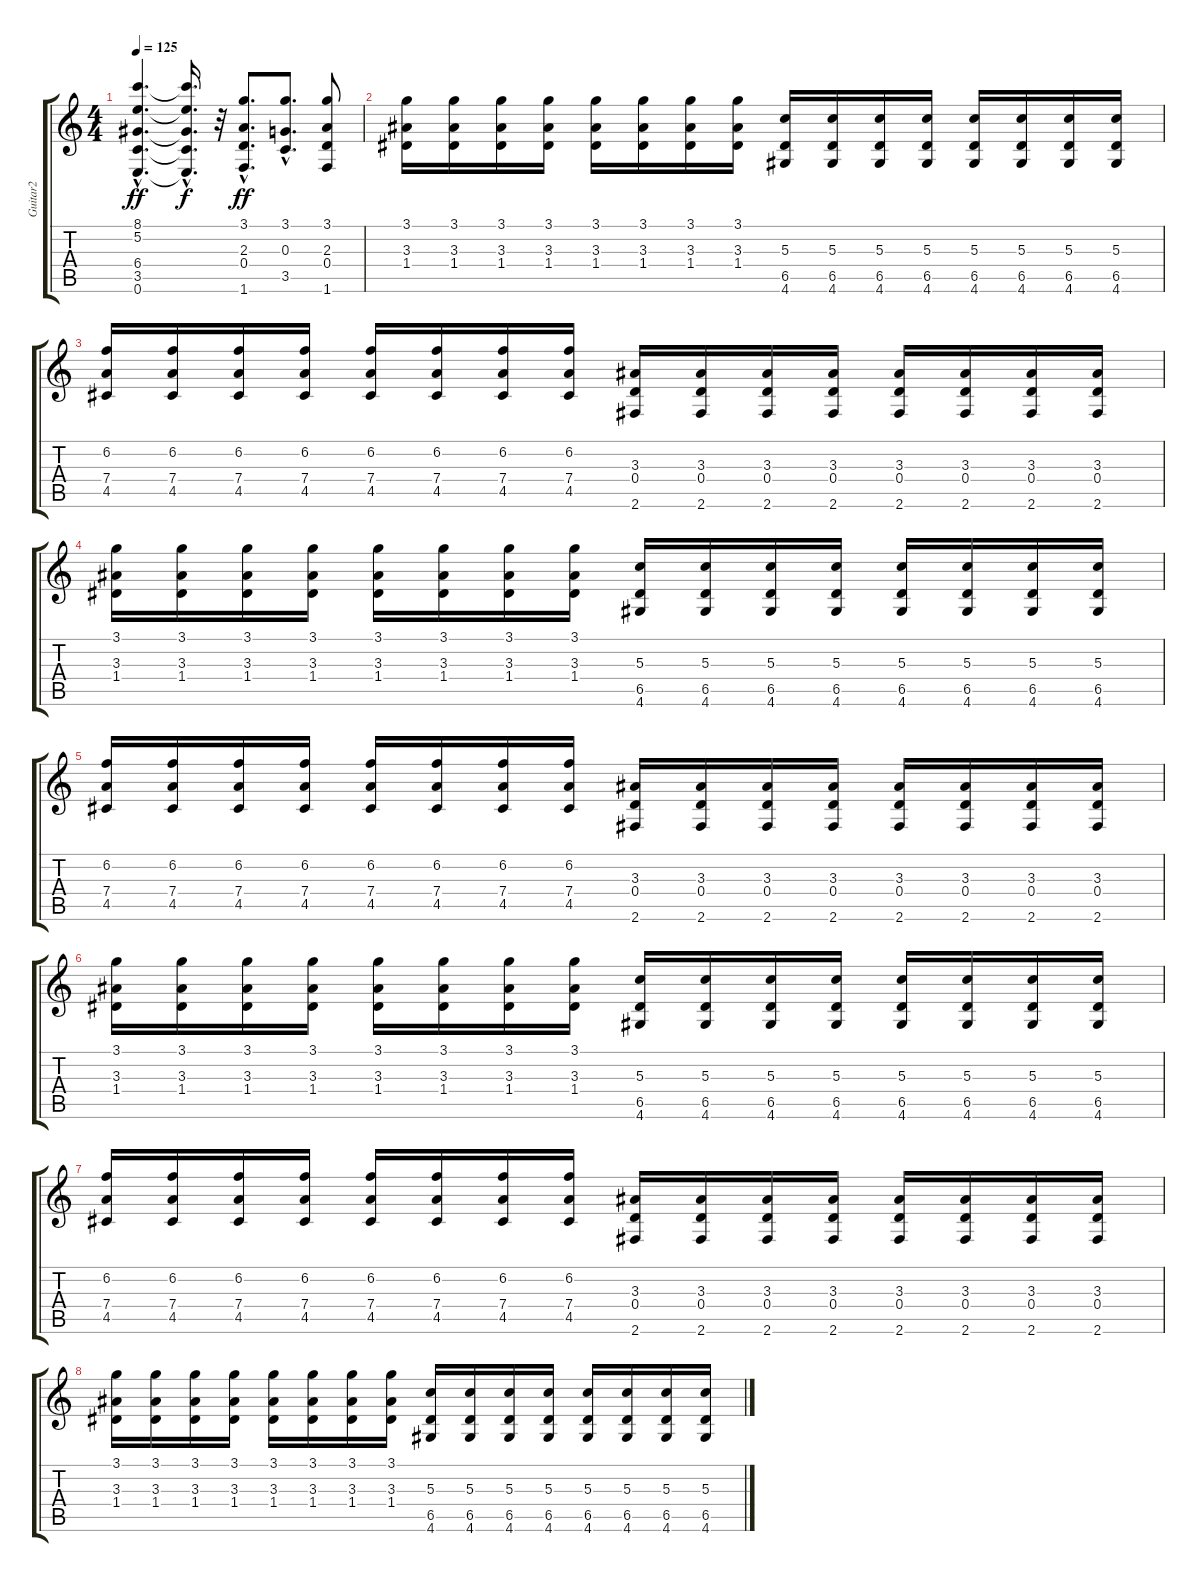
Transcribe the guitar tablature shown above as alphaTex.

\track ("Guitar2" "Guitar2") {instrument electricguitarclean}
\staff {score tabs}
\tuning (E4 B3 G3 D3 A2 E2) {hide}
\ts (4 4)
\tempo 125
\clef g2
\ks c
(8.1{hac} 5.2{hac} 6.4{hac} 3.5{hac} 0.6{hac}).4{d dy ff} (8.1{hac t} 5.2{hac t} 6.4{hac t} 3.5{hac t} 0.6{hac t}).16{d dy f} r.32 (3.1{hac} 2.3{hac} 0.4{hac} 1.6{hac}).8{d dy ff} (3.1{hac} 0.3{hac} 3.5{hac}).8{d} (3.1 2.3 0.4 1.6).8 |
(3.1 3.3 1.4).16 (3.1 3.3 1.4).16 (3.1 3.3 1.4).16 (3.1 3.3 1.4).16 (3.1 3.3 1.4).16 (3.1 3.3 1.4).16 (3.1 3.3 1.4).16 (3.1 3.3 1.4).16 (5.3 6.5 4.6).16 (5.3 6.5 4.6).16 (5.3 6.5 4.6).16 (5.3 6.5 4.6).16 (5.3 6.5 4.6).16 (5.3 6.5 4.6).16 (5.3 6.5 4.6).16 (5.3 6.5 4.6).16 |
(6.2 7.4 4.5).16 (6.2 7.4 4.5).16 (6.2 7.4 4.5).16 (6.2 7.4 4.5).16 (6.2 7.4 4.5).16 (6.2 7.4 4.5).16 (6.2 7.4 4.5).16 (6.2 7.4 4.5).16 (3.3 0.4 2.6).16 (3.3 0.4 2.6).16 (3.3 0.4 2.6).16 (3.3 0.4 2.6).16 (3.3 0.4 2.6).16 (3.3 0.4 2.6).16 (3.3 0.4 2.6).16 (3.3 0.4 2.6).16 |
(3.1 3.3 1.4).16 (3.1 3.3 1.4).16 (3.1 3.3 1.4).16 (3.1 3.3 1.4).16 (3.1 3.3 1.4).16 (3.1 3.3 1.4).16 (3.1 3.3 1.4).16 (3.1 3.3 1.4).16 (5.3 6.5 4.6).16 (5.3 6.5 4.6).16 (5.3 6.5 4.6).16 (5.3 6.5 4.6).16 (5.3 6.5 4.6).16 (5.3 6.5 4.6).16 (5.3 6.5 4.6).16 (5.3 6.5 4.6).16 |
(6.2 7.4 4.5).16 (6.2 7.4 4.5).16 (6.2 7.4 4.5).16 (6.2 7.4 4.5).16 (6.2 7.4 4.5).16 (6.2 7.4 4.5).16 (6.2 7.4 4.5).16 (6.2 7.4 4.5).16 (3.3 0.4 2.6).16 (3.3 0.4 2.6).16 (3.3 0.4 2.6).16 (3.3 0.4 2.6).16 (3.3 0.4 2.6).16 (3.3 0.4 2.6).16 (3.3 0.4 2.6).16 (3.3 0.4 2.6).16 |
(3.1 3.3 1.4).16 (3.1 3.3 1.4).16 (3.1 3.3 1.4).16 (3.1 3.3 1.4).16 (3.1 3.3 1.4).16 (3.1 3.3 1.4).16 (3.1 3.3 1.4).16 (3.1 3.3 1.4).16 (5.3 6.5 4.6).16 (5.3 6.5 4.6).16 (5.3 6.5 4.6).16 (5.3 6.5 4.6).16 (5.3 6.5 4.6).16 (5.3 6.5 4.6).16 (5.3 6.5 4.6).16 (5.3 6.5 4.6).16 |
(6.2 7.4 4.5).16 (6.2 7.4 4.5).16 (6.2 7.4 4.5).16 (6.2 7.4 4.5).16 (6.2 7.4 4.5).16 (6.2 7.4 4.5).16 (6.2 7.4 4.5).16 (6.2 7.4 4.5).16 (3.3 0.4 2.6).16 (3.3 0.4 2.6).16 (3.3 0.4 2.6).16 (3.3 0.4 2.6).16 (3.3 0.4 2.6).16 (3.3 0.4 2.6).16 (3.3 0.4 2.6).16 (3.3 0.4 2.6).16 |
(3.1 3.3 1.4).16 (3.1 3.3 1.4).16 (3.1 3.3 1.4).16 (3.1 3.3 1.4).16 (3.1 3.3 1.4).16 (3.1 3.3 1.4).16 (3.1 3.3 1.4).16 (3.1 3.3 1.4).16 (5.3 6.5 4.6).16 (5.3 6.5 4.6).16 (5.3 6.5 4.6).16 (5.3 6.5 4.6).16 (5.3 6.5 4.6).16 (5.3 6.5 4.6).16 (5.3 6.5 4.6).16 (5.3 6.5 4.6).16
